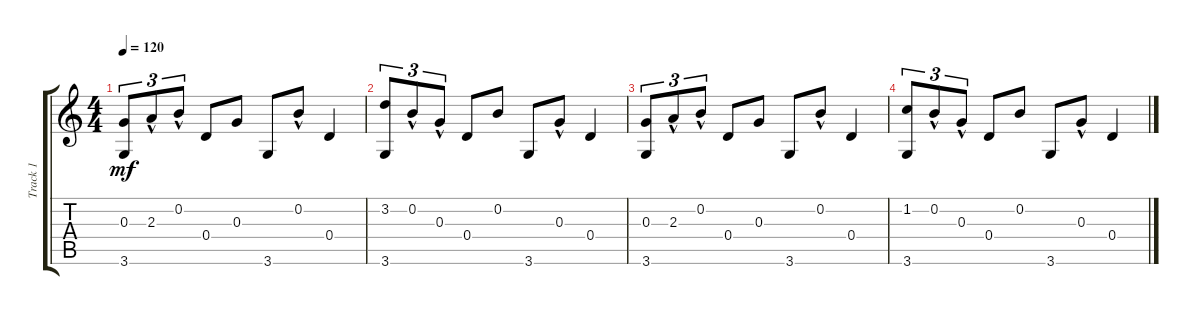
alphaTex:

\track ("Track 1" "Track 1") {instrument acousticguitarnylon}
\staff {score tabs}
\tuning (E4 B3 G3 D3 A2 E2) {hide}
\ts (4 4)
\tempo 120
\clef g2
\ks c
(0.3 3.6).8{tu (3 2) dy mf} 2.3{hac}.8{tu (3 2)} 0.2{hac}.8{tu (3 2)} 0.4.8 0.3.8 3.6.8 0.2{hac}.8 0.4.4 |
(3.2 3.6).8{tu (3 2)} 0.2{hac}.8{tu (3 2)} 0.3{hac}.8{tu (3 2)} 0.4.8 0.2.8 3.6.8 0.3{hac}.8 0.4.4 |
(0.3 3.6).8{tu (3 2)} 2.3{hac}.8{tu (3 2)} 0.2{hac}.8{tu (3 2)} 0.4.8 0.3.8 3.6.8 0.2{hac}.8 0.4.4 |
(1.2 3.6).8{tu (3 2)} 0.2{hac}.8{tu (3 2)} 0.3{hac}.8{tu (3 2)} 0.4.8 0.2.8 3.6.8 0.3{hac}.8 0.4.4
